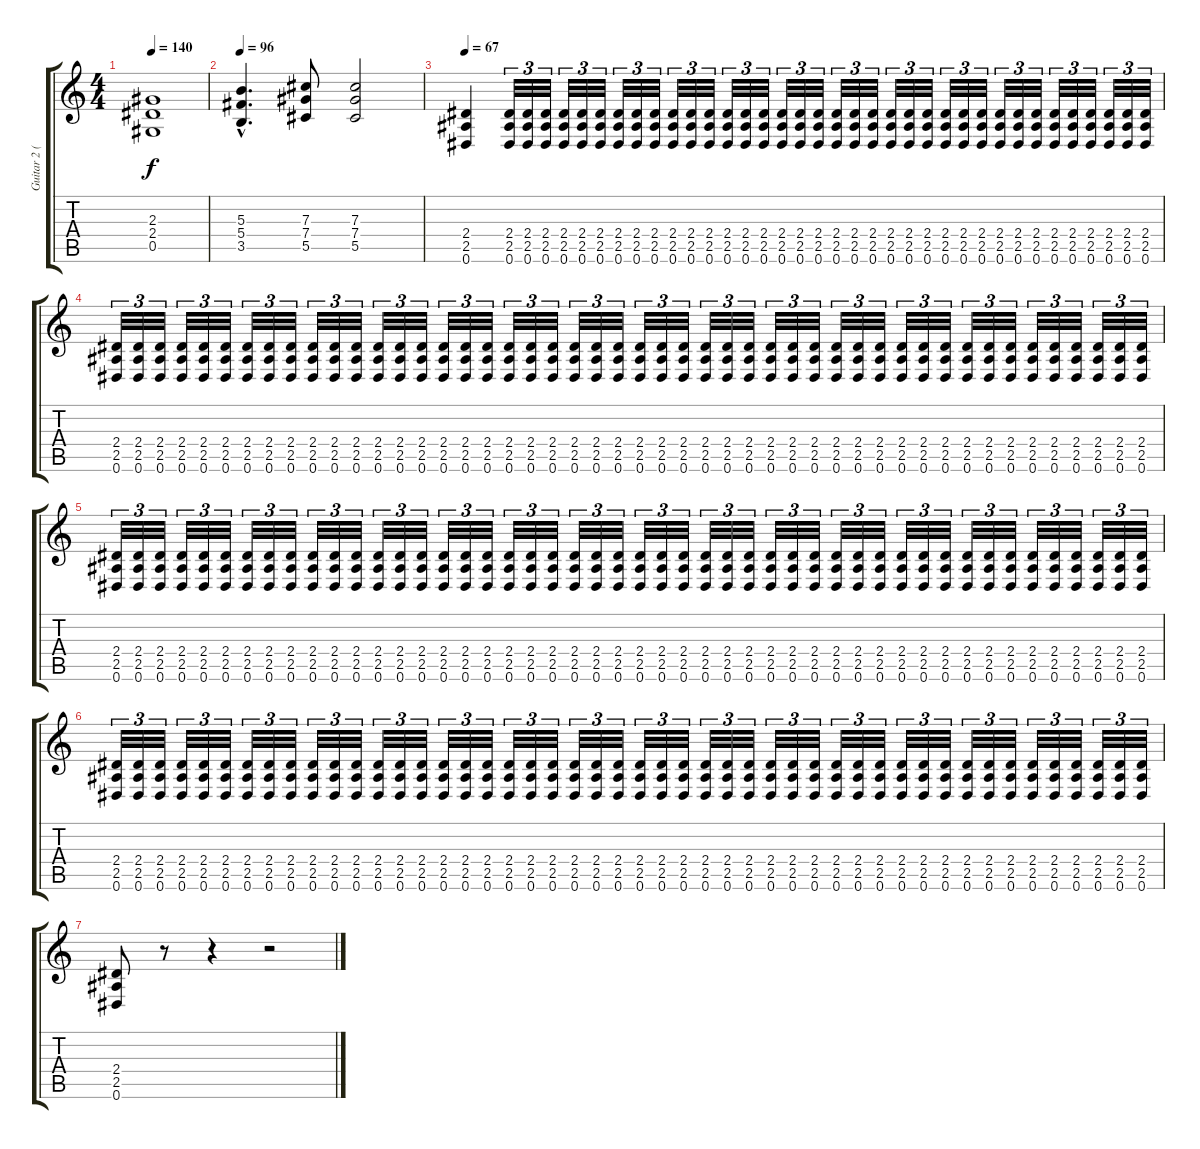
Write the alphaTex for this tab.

\track ("Guitar 2 (Izzy)" "Guitar 2 (") {instrument overdrivenguitar}
\staff {score tabs}
\tuning (Eb4 Bb3 Gb3 Db3 Ab2 Eb2) {hide}
\ts (4 4)
\tempo 140
\clef g2
\ks c
(2.3 2.4 0.5).1{dy f} |
\tempo 96
(5.3{hac} 5.4{hac} 3.5{hac}).4{d} (7.3 7.4 5.5).8 (7.3 7.4 5.5).2 |
\tempo 67
(2.4 2.5 0.6).4 (2.4 2.5 0.6).32{tu (3 2)} (2.4 2.5 0.6).32{tu (3 2)} (2.4 2.5 0.6).32{tu (3 2)} (2.4 2.5 0.6).32{tu (3 2)} (2.4 2.5 0.6).32{tu (3 2)} (2.4 2.5 0.6).32{tu (3 2)} (2.4 2.5 0.6).32{tu (3 2)} (2.4 2.5 0.6).32{tu (3 2)} (2.4 2.5 0.6).32{tu (3 2)} (2.4 2.5 0.6).32{tu (3 2)} (2.4 2.5 0.6).32{tu (3 2)} (2.4 2.5 0.6).32{tu (3 2)} (2.4 2.5 0.6).32{tu (3 2)} (2.4 2.5 0.6).32{tu (3 2)} (2.4 2.5 0.6).32{tu (3 2)} (2.4 2.5 0.6).32{tu (3 2)} (2.4 2.5 0.6).32{tu (3 2)} (2.4 2.5 0.6).32{tu (3 2)} (2.4 2.5 0.6).32{tu (3 2)} (2.4 2.5 0.6).32{tu (3 2)} (2.4 2.5 0.6).32{tu (3 2)} (2.4 2.5 0.6).32{tu (3 2)} (2.4 2.5 0.6).32{tu (3 2)} (2.4 2.5 0.6).32{tu (3 2)} (2.4 2.5 0.6).32{tu (3 2)} (2.4 2.5 0.6).32{tu (3 2)} (2.4 2.5 0.6).32{tu (3 2)} (2.4 2.5 0.6).32{tu (3 2)} (2.4 2.5 0.6).32{tu (3 2)} (2.4 2.5 0.6).32{tu (3 2)} (2.4 2.5 0.6).32{tu (3 2)} (2.4 2.5 0.6).32{tu (3 2)} (2.4 2.5 0.6).32{tu (3 2)} (2.4 2.5 0.6).32{tu (3 2)} (2.4 2.5 0.6).32{tu (3 2)} (2.4 2.5 0.6).32{tu (3 2)} |
(2.4 2.5 0.6).32{tu (3 2)} (2.4 2.5 0.6).32{tu (3 2)} (2.4 2.5 0.6).32{tu (3 2)} (2.4 2.5 0.6).32{tu (3 2)} (2.4 2.5 0.6).32{tu (3 2)} (2.4 2.5 0.6).32{tu (3 2)} (2.4 2.5 0.6).32{tu (3 2)} (2.4 2.5 0.6).32{tu (3 2)} (2.4 2.5 0.6).32{tu (3 2)} (2.4 2.5 0.6).32{tu (3 2)} (2.4 2.5 0.6).32{tu (3 2)} (2.4 2.5 0.6).32{tu (3 2)} (2.4 2.5 0.6).32{tu (3 2)} (2.4 2.5 0.6).32{tu (3 2)} (2.4 2.5 0.6).32{tu (3 2)} (2.4 2.5 0.6).32{tu (3 2)} (2.4 2.5 0.6).32{tu (3 2)} (2.4 2.5 0.6).32{tu (3 2)} (2.4 2.5 0.6).32{tu (3 2)} (2.4 2.5 0.6).32{tu (3 2)} (2.4 2.5 0.6).32{tu (3 2)} (2.4 2.5 0.6).32{tu (3 2)} (2.4 2.5 0.6).32{tu (3 2)} (2.4 2.5 0.6).32{tu (3 2)} (2.4 2.5 0.6).32{tu (3 2)} (2.4 2.5 0.6).32{tu (3 2)} (2.4 2.5 0.6).32{tu (3 2)} (2.4 2.5 0.6).32{tu (3 2)} (2.4 2.5 0.6).32{tu (3 2)} (2.4 2.5 0.6).32{tu (3 2)} (2.4 2.5 0.6).32{tu (3 2)} (2.4 2.5 0.6).32{tu (3 2)} (2.4 2.5 0.6).32{tu (3 2)} (2.4 2.5 0.6).32{tu (3 2)} (2.4 2.5 0.6).32{tu (3 2)} (2.4 2.5 0.6).32{tu (3 2)} (2.4 2.5 0.6).32{tu (3 2)} (2.4 2.5 0.6).32{tu (3 2)} (2.4 2.5 0.6).32{tu (3 2)} (2.4 2.5 0.6).32{tu (3 2)} (2.4 2.5 0.6).32{tu (3 2)} (2.4 2.5 0.6).32{tu (3 2)} (2.4 2.5 0.6).32{tu (3 2)} (2.4 2.5 0.6).32{tu (3 2)} (2.4 2.5 0.6).32{tu (3 2)} (2.4 2.5 0.6).32{tu (3 2)} (2.4 2.5 0.6).32{tu (3 2)} (2.4 2.5 0.6).32{tu (3 2)} |
(2.4 2.5 0.6).32{tu (3 2)} (2.4 2.5 0.6).32{tu (3 2)} (2.4 2.5 0.6).32{tu (3 2)} (2.4 2.5 0.6).32{tu (3 2)} (2.4 2.5 0.6).32{tu (3 2)} (2.4 2.5 0.6).32{tu (3 2)} (2.4 2.5 0.6).32{tu (3 2)} (2.4 2.5 0.6).32{tu (3 2)} (2.4 2.5 0.6).32{tu (3 2)} (2.4 2.5 0.6).32{tu (3 2)} (2.4 2.5 0.6).32{tu (3 2)} (2.4 2.5 0.6).32{tu (3 2)} (2.4 2.5 0.6).32{tu (3 2)} (2.4 2.5 0.6).32{tu (3 2)} (2.4 2.5 0.6).32{tu (3 2)} (2.4 2.5 0.6).32{tu (3 2)} (2.4 2.5 0.6).32{tu (3 2)} (2.4 2.5 0.6).32{tu (3 2)} (2.4 2.5 0.6).32{tu (3 2)} (2.4 2.5 0.6).32{tu (3 2)} (2.4 2.5 0.6).32{tu (3 2)} (2.4 2.5 0.6).32{tu (3 2)} (2.4 2.5 0.6).32{tu (3 2)} (2.4 2.5 0.6).32{tu (3 2)} (2.4 2.5 0.6).32{tu (3 2)} (2.4 2.5 0.6).32{tu (3 2)} (2.4 2.5 0.6).32{tu (3 2)} (2.4 2.5 0.6).32{tu (3 2)} (2.4 2.5 0.6).32{tu (3 2)} (2.4 2.5 0.6).32{tu (3 2)} (2.4 2.5 0.6).32{tu (3 2)} (2.4 2.5 0.6).32{tu (3 2)} (2.4 2.5 0.6).32{tu (3 2)} (2.4 2.5 0.6).32{tu (3 2)} (2.4 2.5 0.6).32{tu (3 2)} (2.4 2.5 0.6).32{tu (3 2)} (2.4 2.5 0.6).32{tu (3 2)} (2.4 2.5 0.6).32{tu (3 2)} (2.4 2.5 0.6).32{tu (3 2)} (2.4 2.5 0.6).32{tu (3 2)} (2.4 2.5 0.6).32{tu (3 2)} (2.4 2.5 0.6).32{tu (3 2)} (2.4 2.5 0.6).32{tu (3 2)} (2.4 2.5 0.6).32{tu (3 2)} (2.4 2.5 0.6).32{tu (3 2)} (2.4 2.5 0.6).32{tu (3 2)} (2.4 2.5 0.6).32{tu (3 2)} (2.4 2.5 0.6).32{tu (3 2)} |
(2.4 2.5 0.6).32{tu (3 2)} (2.4 2.5 0.6).32{tu (3 2)} (2.4 2.5 0.6).32{tu (3 2)} (2.4 2.5 0.6).32{tu (3 2)} (2.4 2.5 0.6).32{tu (3 2)} (2.4 2.5 0.6).32{tu (3 2)} (2.4 2.5 0.6).32{tu (3 2)} (2.4 2.5 0.6).32{tu (3 2)} (2.4 2.5 0.6).32{tu (3 2)} (2.4 2.5 0.6).32{tu (3 2)} (2.4 2.5 0.6).32{tu (3 2)} (2.4 2.5 0.6).32{tu (3 2)} (2.4 2.5 0.6).32{tu (3 2)} (2.4 2.5 0.6).32{tu (3 2)} (2.4 2.5 0.6).32{tu (3 2)} (2.4 2.5 0.6).32{tu (3 2)} (2.4 2.5 0.6).32{tu (3 2)} (2.4 2.5 0.6).32{tu (3 2)} (2.4 2.5 0.6).32{tu (3 2)} (2.4 2.5 0.6).32{tu (3 2)} (2.4 2.5 0.6).32{tu (3 2)} (2.4 2.5 0.6).32{tu (3 2)} (2.4 2.5 0.6).32{tu (3 2)} (2.4 2.5 0.6).32{tu (3 2)} (2.4 2.5 0.6).32{tu (3 2)} (2.4 2.5 0.6).32{tu (3 2)} (2.4 2.5 0.6).32{tu (3 2)} (2.4 2.5 0.6).32{tu (3 2)} (2.4 2.5 0.6).32{tu (3 2)} (2.4 2.5 0.6).32{tu (3 2)} (2.4 2.5 0.6).32{tu (3 2)} (2.4 2.5 0.6).32{tu (3 2)} (2.4 2.5 0.6).32{tu (3 2)} (2.4 2.5 0.6).32{tu (3 2)} (2.4 2.5 0.6).32{tu (3 2)} (2.4 2.5 0.6).32{tu (3 2)} (2.4 2.5 0.6).32{tu (3 2)} (2.4 2.5 0.6).32{tu (3 2)} (2.4 2.5 0.6).32{tu (3 2)} (2.4 2.5 0.6).32{tu (3 2)} (2.4 2.5 0.6).32{tu (3 2)} (2.4 2.5 0.6).32{tu (3 2)} (2.4 2.5 0.6).32{tu (3 2)} (2.4 2.5 0.6).32{tu (3 2)} (2.4 2.5 0.6).32{tu (3 2)} (2.4 2.5 0.6).32{tu (3 2)} (2.4 2.5 0.6).32{tu (3 2)} (2.4 2.5 0.6).32{tu (3 2)} |
(2.4 2.5 0.6).8 r.8 r.4 r.2
